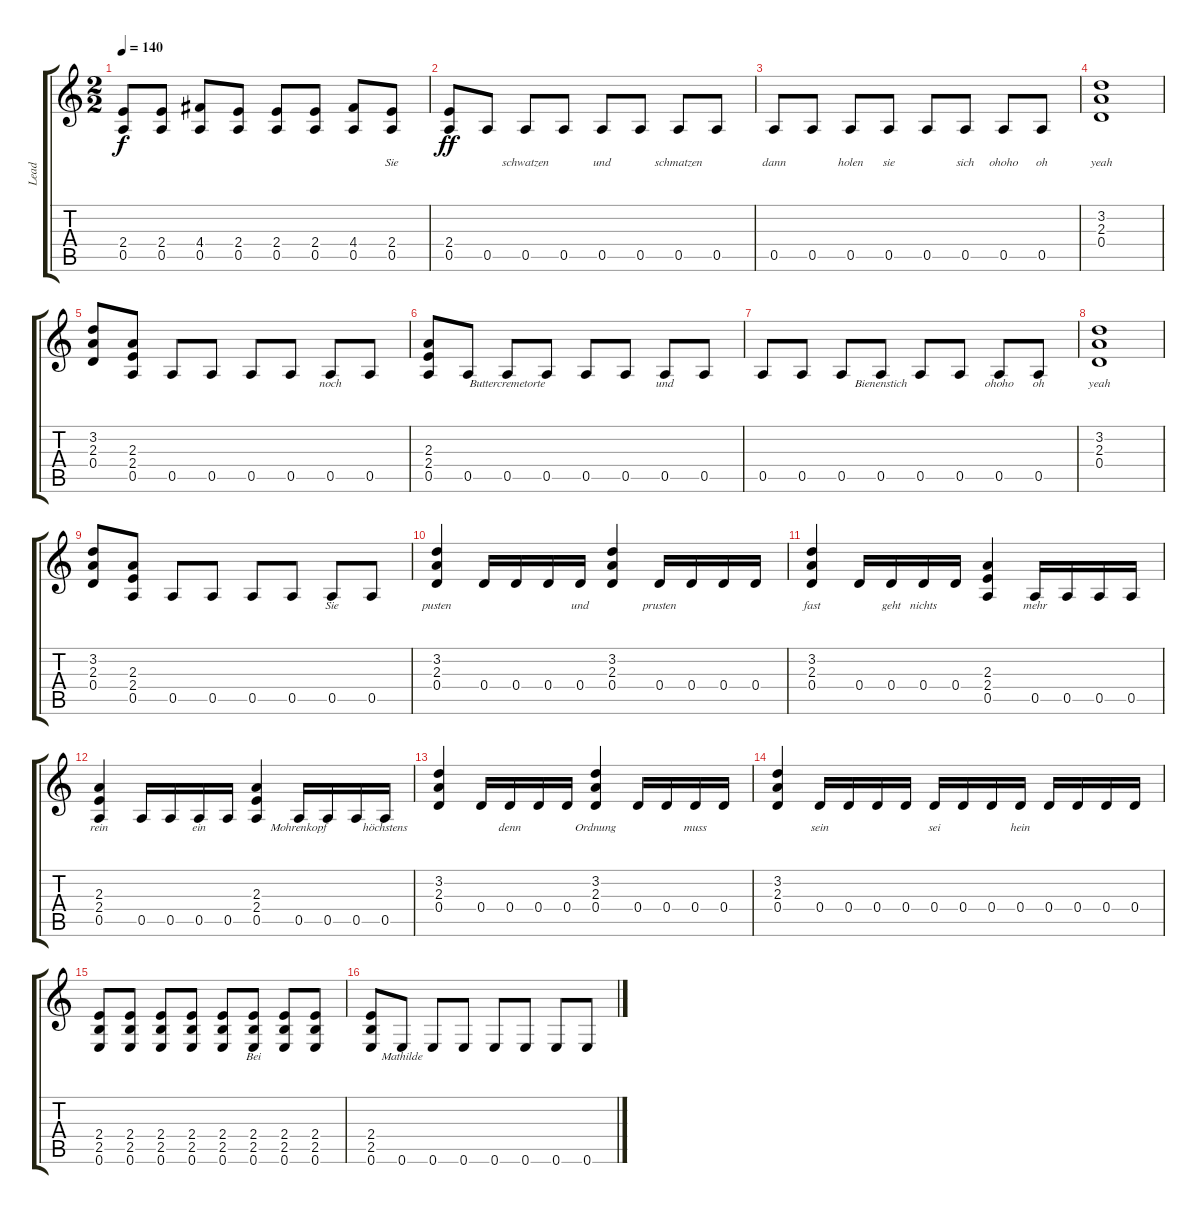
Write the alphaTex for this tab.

\track ("Lead" "Lead") {instrument distortionguitar}
\staff {score tabs}
\tuning (E4 B3 G3 D3 A2 E2) {hide}
\ts (2 2)
\tempo 140
\clef g2
\ks aminor
(2.4 0.5).8{lyrics (0 "") lyrics (1 "") lyrics (2 "") lyrics (3 "") lyrics (4 "") dy f} (2.4 0.5).8{lyrics (0 "") lyrics (1 "") lyrics (2 "") lyrics (3 "") lyrics (4 "")} (4.4 0.5).8{lyrics (0 "") lyrics (1 "") lyrics (2 "") lyrics (3 "") lyrics (4 "")} (2.4 0.5).8{lyrics (0 "") lyrics (1 "") lyrics (2 "") lyrics (3 "") lyrics (4 "")} (2.4 0.5).8{lyrics (0 "") lyrics (1 "") lyrics (2 "") lyrics (3 "") lyrics (4 "")} (2.4 0.5).8{lyrics (0 "") lyrics (1 "") lyrics (2 "") lyrics (3 "") lyrics (4 "")} (4.4 0.5).8{lyrics (0 "") lyrics (1 "") lyrics (2 "") lyrics (3 "") lyrics (4 "")} (2.4 0.5).8{lyrics (0 "Sie") lyrics (1 "") lyrics (2 "") lyrics (3 "") lyrics (4 "")} |
(2.4 0.5).8{lyrics (0 "") lyrics (1 "") lyrics (2 "") lyrics (3 "") lyrics (4 "") dy ff} 0.5.8{lyrics (0 "") lyrics (1 "") lyrics (2 "") lyrics (3 "") lyrics (4 "")} 0.5.8{lyrics (0 "schwatzen") lyrics (1 "") lyrics (2 "") lyrics (3 "") lyrics (4 "")} 0.5.8{lyrics (0 "") lyrics (1 "") lyrics (2 "") lyrics (3 "") lyrics (4 "")} 0.5.8{lyrics (0 "und") lyrics (1 "") lyrics (2 "") lyrics (3 "") lyrics (4 "")} 0.5.8{lyrics (0 "") lyrics (1 "") lyrics (2 "") lyrics (3 "") lyrics (4 "")} 0.5.8{lyrics (0 "schmatzen") lyrics (1 "") lyrics (2 "") lyrics (3 "") lyrics (4 "")} 0.5.8{lyrics (0 "") lyrics (1 "") lyrics (2 "") lyrics (3 "") lyrics (4 "")} |
0.5.8{lyrics (0 "dann") lyrics (1 "") lyrics (2 "") lyrics (3 "") lyrics (4 "")} 0.5.8{lyrics (0 "") lyrics (1 "") lyrics (2 "") lyrics (3 "") lyrics (4 "")} 0.5.8{lyrics (0 "holen") lyrics (1 "") lyrics (2 "") lyrics (3 "") lyrics (4 "")} 0.5.8{lyrics (0 "sie") lyrics (1 "") lyrics (2 "") lyrics (3 "") lyrics (4 "")} 0.5.8{lyrics (0 "") lyrics (1 "") lyrics (2 "") lyrics (3 "") lyrics (4 "")} 0.5.8{lyrics (0 "sich") lyrics (1 "") lyrics (2 "") lyrics (3 "") lyrics (4 "")} 0.5.8{lyrics (0 "ohoho") lyrics (1 "") lyrics (2 "") lyrics (3 "") lyrics (4 "")} 0.5.8{lyrics (0 "oh") lyrics (1 "") lyrics (2 "") lyrics (3 "") lyrics (4 "")} |
(3.2 2.3 0.4).1{lyrics (0 "yeah") lyrics (1 "") lyrics (2 "") lyrics (3 "") lyrics (4 "")} |
(3.2 2.3 0.4).8{lyrics (0 "") lyrics (1 "") lyrics (2 "") lyrics (3 "") lyrics (4 "")} (2.3 2.4 0.5).8{lyrics (0 "") lyrics (1 "") lyrics (2 "") lyrics (3 "") lyrics (4 "")} 0.5.8{lyrics (0 "") lyrics (1 "") lyrics (2 "") lyrics (3 "") lyrics (4 "")} 0.5.8{lyrics (0 "") lyrics (1 "") lyrics (2 "") lyrics (3 "") lyrics (4 "")} 0.5.8{lyrics (0 "") lyrics (1 "") lyrics (2 "") lyrics (3 "") lyrics (4 "")} 0.5.8{lyrics (0 "") lyrics (1 "") lyrics (2 "") lyrics (3 "") lyrics (4 "")} 0.5.8{lyrics (0 "noch") lyrics (1 "") lyrics (2 "") lyrics (3 "") lyrics (4 "")} 0.5.8{lyrics (0 "") lyrics (1 "") lyrics (2 "") lyrics (3 "") lyrics (4 "")} |
(2.3 2.4 0.5).8{lyrics (0 "") lyrics (1 "") lyrics (2 "") lyrics (3 "") lyrics (4 "")} 0.5.8{lyrics (0 "") lyrics (1 "") lyrics (2 "") lyrics (3 "") lyrics (4 "")} 0.5.8{lyrics (0 "Buttercremetorte") lyrics (1 "") lyrics (2 "") lyrics (3 "") lyrics (4 "")} 0.5.8{lyrics (0 "") lyrics (1 "") lyrics (2 "") lyrics (3 "") lyrics (4 "")} 0.5.8{lyrics (0 "") lyrics (1 "") lyrics (2 "") lyrics (3 "") lyrics (4 "")} 0.5.8{lyrics (0 "") lyrics (1 "") lyrics (2 "") lyrics (3 "") lyrics (4 "")} 0.5.8{lyrics (0 "und") lyrics (1 "") lyrics (2 "") lyrics (3 "") lyrics (4 "")} 0.5.8{lyrics (0 "") lyrics (1 "") lyrics (2 "") lyrics (3 "") lyrics (4 "")} |
0.5.8{lyrics (0 "") lyrics (1 "") lyrics (2 "") lyrics (3 "") lyrics (4 "")} 0.5.8{lyrics (0 "") lyrics (1 "") lyrics (2 "") lyrics (3 "") lyrics (4 "")} 0.5.8{lyrics (0 "") lyrics (1 "") lyrics (2 "") lyrics (3 "") lyrics (4 "")} 0.5.8{lyrics (0 "Bienenstich") lyrics (1 "") lyrics (2 "") lyrics (3 "") lyrics (4 "")} 0.5.8{lyrics (0 "") lyrics (1 "") lyrics (2 "") lyrics (3 "") lyrics (4 "")} 0.5.8{lyrics (0 "") lyrics (1 "") lyrics (2 "") lyrics (3 "") lyrics (4 "")} 0.5.8{lyrics (0 "ohoho") lyrics (1 "") lyrics (2 "") lyrics (3 "") lyrics (4 "")} 0.5.8{lyrics (0 "oh") lyrics (1 "") lyrics (2 "") lyrics (3 "") lyrics (4 "")} |
(3.2 2.3 0.4).1{lyrics (0 "yeah") lyrics (1 "") lyrics (2 "") lyrics (3 "") lyrics (4 "")} |
(3.2 2.3 0.4).8{lyrics (0 "") lyrics (1 "") lyrics (2 "") lyrics (3 "") lyrics (4 "")} (2.3 2.4 0.5).8{lyrics (0 "") lyrics (1 "") lyrics (2 "") lyrics (3 "") lyrics (4 "")} 0.5.8{lyrics (0 "") lyrics (1 "") lyrics (2 "") lyrics (3 "") lyrics (4 "")} 0.5.8{lyrics (0 "") lyrics (1 "") lyrics (2 "") lyrics (3 "") lyrics (4 "")} 0.5.8{lyrics (0 "") lyrics (1 "") lyrics (2 "") lyrics (3 "") lyrics (4 "")} 0.5.8{lyrics (0 "") lyrics (1 "") lyrics (2 "") lyrics (3 "") lyrics (4 "")} 0.5.8{lyrics (0 "Sie") lyrics (1 "") lyrics (2 "") lyrics (3 "") lyrics (4 "")} 0.5.8{lyrics (0 "") lyrics (1 "") lyrics (2 "") lyrics (3 "") lyrics (4 "")} |
(3.2 2.3 0.4).4{lyrics (0 "pusten") lyrics (1 "") lyrics (2 "") lyrics (3 "") lyrics (4 "")} 0.4.16{lyrics (0 "") lyrics (1 "") lyrics (2 "") lyrics (3 "") lyrics (4 "")} 0.4.16{lyrics (0 "") lyrics (1 "") lyrics (2 "") lyrics (3 "") lyrics (4 "")} 0.4.16{lyrics (0 "") lyrics (1 "") lyrics (2 "") lyrics (3 "") lyrics (4 "")} 0.4.16{lyrics (0 "und") lyrics (1 "") lyrics (2 "") lyrics (3 "") lyrics (4 "")} (3.2 2.3 0.4).4{lyrics (0 "") lyrics (1 "") lyrics (2 "") lyrics (3 "") lyrics (4 "")} 0.4.16{lyrics (0 "prusten") lyrics (1 "") lyrics (2 "") lyrics (3 "") lyrics (4 "")} 0.4.16{lyrics (0 "") lyrics (1 "") lyrics (2 "") lyrics (3 "") lyrics (4 "")} 0.4.16{lyrics (0 "") lyrics (1 "") lyrics (2 "") lyrics (3 "") lyrics (4 "")} 0.4.16{lyrics (0 "") lyrics (1 "") lyrics (2 "") lyrics (3 "") lyrics (4 "")} |
(3.2 2.3 0.4).4{lyrics (0 "fast") lyrics (1 "") lyrics (2 "") lyrics (3 "") lyrics (4 "")} 0.4.16{lyrics (0 "") lyrics (1 "") lyrics (2 "") lyrics (3 "") lyrics (4 "")} 0.4.16{lyrics (0 "geht") lyrics (1 "") lyrics (2 "") lyrics (3 "") lyrics (4 "")} 0.4.16{lyrics (0 "nichts") lyrics (1 "") lyrics (2 "") lyrics (3 "") lyrics (4 "")} 0.4.16{lyrics (0 "") lyrics (1 "") lyrics (2 "") lyrics (3 "") lyrics (4 "")} (2.3 2.4 0.5).4{lyrics (0 "") lyrics (1 "") lyrics (2 "") lyrics (3 "") lyrics (4 "")} 0.5.16{lyrics (0 "mehr") lyrics (1 "") lyrics (2 "") lyrics (3 "") lyrics (4 "")} 0.5.16{lyrics (0 "") lyrics (1 "") lyrics (2 "") lyrics (3 "") lyrics (4 "")} 0.5.16{lyrics (0 "") lyrics (1 "") lyrics (2 "") lyrics (3 "") lyrics (4 "")} 0.5.16{lyrics (0 "") lyrics (1 "") lyrics (2 "") lyrics (3 "") lyrics (4 "")} |
(2.3 2.4 0.5).4{lyrics (0 "rein") lyrics (1 "") lyrics (2 "") lyrics (3 "") lyrics (4 "")} 0.5.16{lyrics (0 "") lyrics (1 "") lyrics (2 "") lyrics (3 "") lyrics (4 "")} 0.5.16{lyrics (0 "") lyrics (1 "") lyrics (2 "") lyrics (3 "") lyrics (4 "")} 0.5.16{lyrics (0 "ein") lyrics (1 "") lyrics (2 "") lyrics (3 "") lyrics (4 "")} 0.5.16{lyrics (0 "") lyrics (1 "") lyrics (2 "") lyrics (3 "") lyrics (4 "")} (2.3 2.4 0.5).4{lyrics (0 "") lyrics (1 "") lyrics (2 "") lyrics (3 "") lyrics (4 "")} 0.5.16{lyrics (0 "Mohrenkopf") lyrics (1 "") lyrics (2 "") lyrics (3 "") lyrics (4 "")} 0.5.16{lyrics (0 "") lyrics (1 "") lyrics (2 "") lyrics (3 "") lyrics (4 "")} 0.5.16{lyrics (0 "") lyrics (1 "") lyrics (2 "") lyrics (3 "") lyrics (4 "")} 0.5.16{lyrics (0 "höchstens") lyrics (1 "") lyrics (2 "") lyrics (3 "") lyrics (4 "")} |
(3.2 2.3 0.4).4{lyrics (0 "") lyrics (1 "") lyrics (2 "") lyrics (3 "") lyrics (4 "")} 0.4.16{lyrics (0 "") lyrics (1 "") lyrics (2 "") lyrics (3 "") lyrics (4 "")} 0.4.16{lyrics (0 "denn") lyrics (1 "") lyrics (2 "") lyrics (3 "") lyrics (4 "")} 0.4.16{lyrics (0 "") lyrics (1 "") lyrics (2 "") lyrics (3 "") lyrics (4 "")} 0.4.16{lyrics (0 "") lyrics (1 "") lyrics (2 "") lyrics (3 "") lyrics (4 "")} (3.2 2.3 0.4).4{lyrics (0 "Ordnung") lyrics (1 "") lyrics (2 "") lyrics (3 "") lyrics (4 "")} 0.4.16{lyrics (0 "") lyrics (1 "") lyrics (2 "") lyrics (3 "") lyrics (4 "")} 0.4.16{lyrics (0 "") lyrics (1 "") lyrics (2 "") lyrics (3 "") lyrics (4 "")} 0.4.16{lyrics (0 "muss") lyrics (1 "") lyrics (2 "") lyrics (3 "") lyrics (4 "")} 0.4.16{lyrics (0 "") lyrics (1 "") lyrics (2 "") lyrics (3 "") lyrics (4 "")} |
(3.2 2.3 0.4).4{lyrics (0 "") lyrics (1 "") lyrics (2 "") lyrics (3 "") lyrics (4 "")} 0.4.16{lyrics (0 "sein") lyrics (1 "") lyrics (2 "") lyrics (3 "") lyrics (4 "")} 0.4.16{lyrics (0 "") lyrics (1 "") lyrics (2 "") lyrics (3 "") lyrics (4 "")} 0.4.16{lyrics (0 "") lyrics (1 "") lyrics (2 "") lyrics (3 "") lyrics (4 "")} 0.4.16{lyrics (0 "") lyrics (1 "") lyrics (2 "") lyrics (3 "") lyrics (4 "")} 0.4.16{lyrics (0 "sei") lyrics (1 "") lyrics (2 "") lyrics (3 "") lyrics (4 "")} 0.4.16{lyrics (0 "") lyrics (1 "") lyrics (2 "") lyrics (3 "") lyrics (4 "")} 0.4.16{lyrics (0 "") lyrics (1 "") lyrics (2 "") lyrics (3 "") lyrics (4 "")} 0.4.16{lyrics (0 "hein") lyrics (1 "") lyrics (2 "") lyrics (3 "") lyrics (4 "")} 0.4.16{lyrics (0 "") lyrics (1 "") lyrics (2 "") lyrics (3 "") lyrics (4 "")} 0.4.16{lyrics (0 "") lyrics (1 "") lyrics (2 "") lyrics (3 "") lyrics (4 "")} 0.4.16{lyrics (0 "") lyrics (1 "") lyrics (2 "") lyrics (3 "") lyrics (4 "")} 0.4.16{lyrics (0 "") lyrics (1 "") lyrics (2 "") lyrics (3 "") lyrics (4 "")} |
(2.4 2.5 0.6).8{lyrics (0 "") lyrics (1 "") lyrics (2 "") lyrics (3 "") lyrics (4 "")} (2.4 2.5 0.6).8{lyrics (0 "") lyrics (1 "") lyrics (2 "") lyrics (3 "") lyrics (4 "")} (2.4 2.5 0.6).8{lyrics (0 "") lyrics (1 "") lyrics (2 "") lyrics (3 "") lyrics (4 "")} (2.4 2.5 0.6).8{lyrics (0 "") lyrics (1 "") lyrics (2 "") lyrics (3 "") lyrics (4 "")} (2.4 2.5 0.6).8{lyrics (0 "") lyrics (1 "") lyrics (2 "") lyrics (3 "") lyrics (4 "")} (2.4 2.5 0.6).8{lyrics (0 "Bei") lyrics (1 "") lyrics (2 "") lyrics (3 "") lyrics (4 "")} (2.4 2.5 0.6).8{lyrics (0 "") lyrics (1 "") lyrics (2 "") lyrics (3 "") lyrics (4 "")} (2.4 2.5 0.6).8{lyrics (0 "") lyrics (1 "") lyrics (2 "") lyrics (3 "") lyrics (4 "")} |
(2.4 2.5 0.6).8{lyrics (0 "") lyrics (1 "") lyrics (2 "") lyrics (3 "") lyrics (4 "")} 0.6.8{lyrics (0 "Mathilde") lyrics (1 "") lyrics (2 "") lyrics (3 "") lyrics (4 "")} 0.6.8{lyrics (0 "") lyrics (1 "") lyrics (2 "") lyrics (3 "") lyrics (4 "")} 0.6.8{lyrics (0 "") lyrics (1 "") lyrics (2 "") lyrics (3 "") lyrics (4 "")} 0.6.8{lyrics (0 "") lyrics (1 "") lyrics (2 "") lyrics (3 "") lyrics (4 "")} 0.6.8{lyrics (0 "") lyrics (1 "") lyrics (2 "") lyrics (3 "") lyrics (4 "")} 0.6.8{lyrics (0 "") lyrics (1 "") lyrics (2 "") lyrics (3 "") lyrics (4 "")} 0.6.8{lyrics (0 "") lyrics (1 "") lyrics (2 "") lyrics (3 "") lyrics (4 "")}
